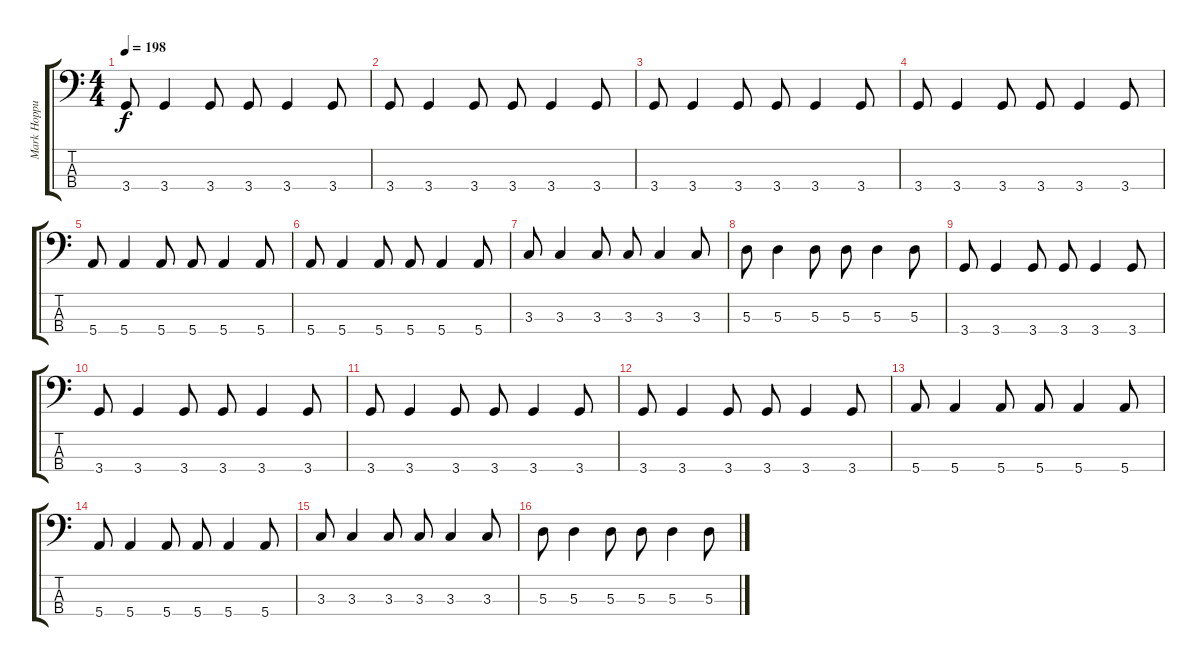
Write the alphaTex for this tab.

\track ("Mark Hoppus: Bass" "Mark Hoppu") {instrument electricbasspick}
\staff {score tabs}
\tuning (G2 D2 A1 E1) {hide}
\ts (4 4)
\tempo 198
\clef f4
\ks c
3.4.8{dy f} 3.4.4 3.4.8 3.4.8 3.4.4 3.4.8 |
3.4.8 3.4.4 3.4.8 3.4.8 3.4.4 3.4.8 |
3.4.8 3.4.4 3.4.8 3.4.8 3.4.4 3.4.8 |
3.4.8 3.4.4 3.4.8 3.4.8 3.4.4 3.4.8 |
5.4.8 5.4.4 5.4.8 5.4.8 5.4.4 5.4.8 |
5.4.8 5.4.4 5.4.8 5.4.8 5.4.4 5.4.8 |
3.3.8 3.3.4 3.3.8 3.3.8 3.3.4 3.3.8 |
5.3.8 5.3.4 5.3.8 5.3.8 5.3.4 5.3.8 |
3.4.8 3.4.4 3.4.8 3.4.8 3.4.4 3.4.8 |
3.4.8 3.4.4 3.4.8 3.4.8 3.4.4 3.4.8 |
3.4.8 3.4.4 3.4.8 3.4.8 3.4.4 3.4.8 |
3.4.8 3.4.4 3.4.8 3.4.8 3.4.4 3.4.8 |
5.4.8 5.4.4 5.4.8 5.4.8 5.4.4 5.4.8 |
5.4.8 5.4.4 5.4.8 5.4.8 5.4.4 5.4.8 |
3.3.8 3.3.4 3.3.8 3.3.8 3.3.4 3.3.8 |
5.3.8 5.3.4 5.3.8 5.3.8 5.3.4 5.3.8
